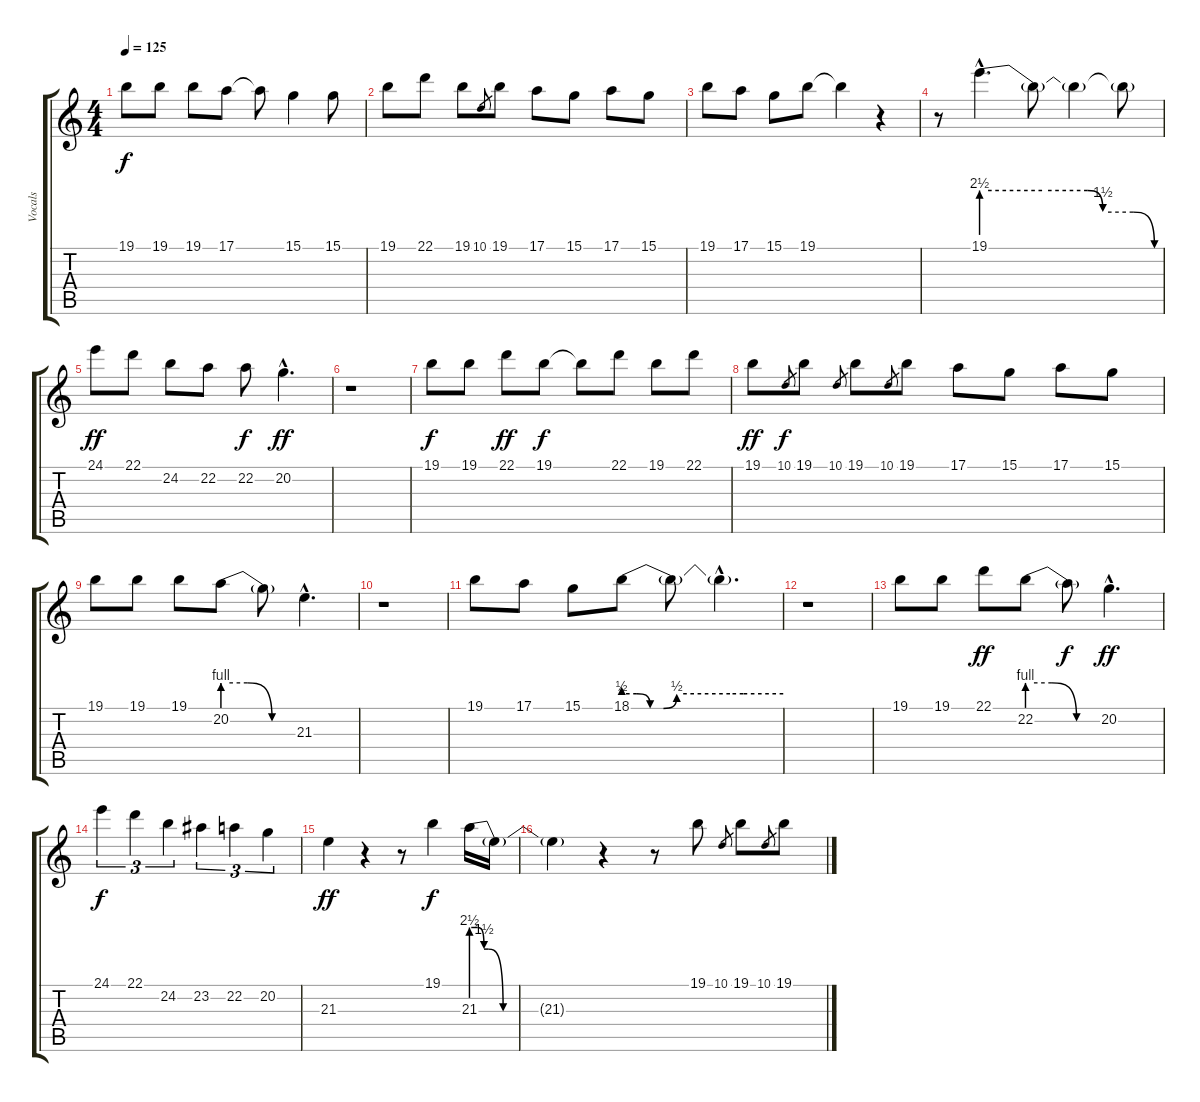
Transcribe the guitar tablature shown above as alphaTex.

\track ("Vocals" "Vocals") {instrument lead2sawtooth}
\staff {score tabs}
\tuning (E4 B3 G3 D3 A2 E2) {hide}
\ts (4 4)
\tempo 125
\clef g2
\ks c
19.1.8{dy f} 19.1.8 19.1.8 17.1.8 17.1{t}.8 15.1.4 15.1.8 |
19.1.8 22.1.8 19.1.8 10.1.8{gr} 19.1.8 17.1.8 15.1.8 17.1.8 15.1.8 |
19.1.8 17.1.8 15.1.8 19.1.8 19.1{t}.4 r.4 |
r.8 19.1{be (custom 0 10 20 10 35 10 40 6 50 6 57 0 60 0) hac}.4{d} 19.1{t}.8 19.1{t}.4 19.1{t}.8 |
24.1.8{dy ff} 22.1.8 24.2.8 22.2.8 22.2.8{dy f} 20.2{hac}.4{d dy ff} |
r.1 |
19.1.8{dy f} 19.1.8 22.1.8{dy ff} 19.1.8{dy f} 19.1{t}.8 22.1.8 19.1.8 22.1.8 |
19.1.8{dy ff} 10.1.8{gr dy f} 19.1.8 10.1.8{gr} 19.1.8 10.1.8{gr} 19.1.8 17.1.8 15.1.8 17.1.8 15.1.8 |
19.1.8 19.1.8 19.1.8 20.2{be (custom 0 4 20 4 40 0 60 0)}.8 20.2{t}.8 21.3{hac}.4{d} |
r.1 |
19.1.8 17.1.8 15.1.8 18.1{be (custom 0 2 5 2 10 0 15 0 20 2 40 2 45 2 60 2)}.8 18.1{t}.8 18.1{hac t}.4{d} |
r.1 |
19.1.8 19.1.8 22.1.8{dy ff} 22.2{be (custom 0 4 20 4 40 0 60 0)}.8 22.2{t}.8{dy f} 20.2{hac}.4{d dy ff} |
24.1.4{tu (3 2) dy f} 22.1.4{tu (3 2)} 24.2.4{tu (3 2)} 23.2.4{tu (3 2)} 22.2.4{tu (3 2)} 20.2.4{tu (3 2)} |
21.3.4{dy ff} r.4 r.8 19.1.4{dy f} 21.3{be (custom 0 10 3 10 6 6 8 6 15 0 40 0 60 0)}.16 21.3{t}.16 |
21.3{t}.4 r.4 r.8 19.1.8 10.1.8{gr} 19.1.8 10.1.8{gr} 19.1.8
